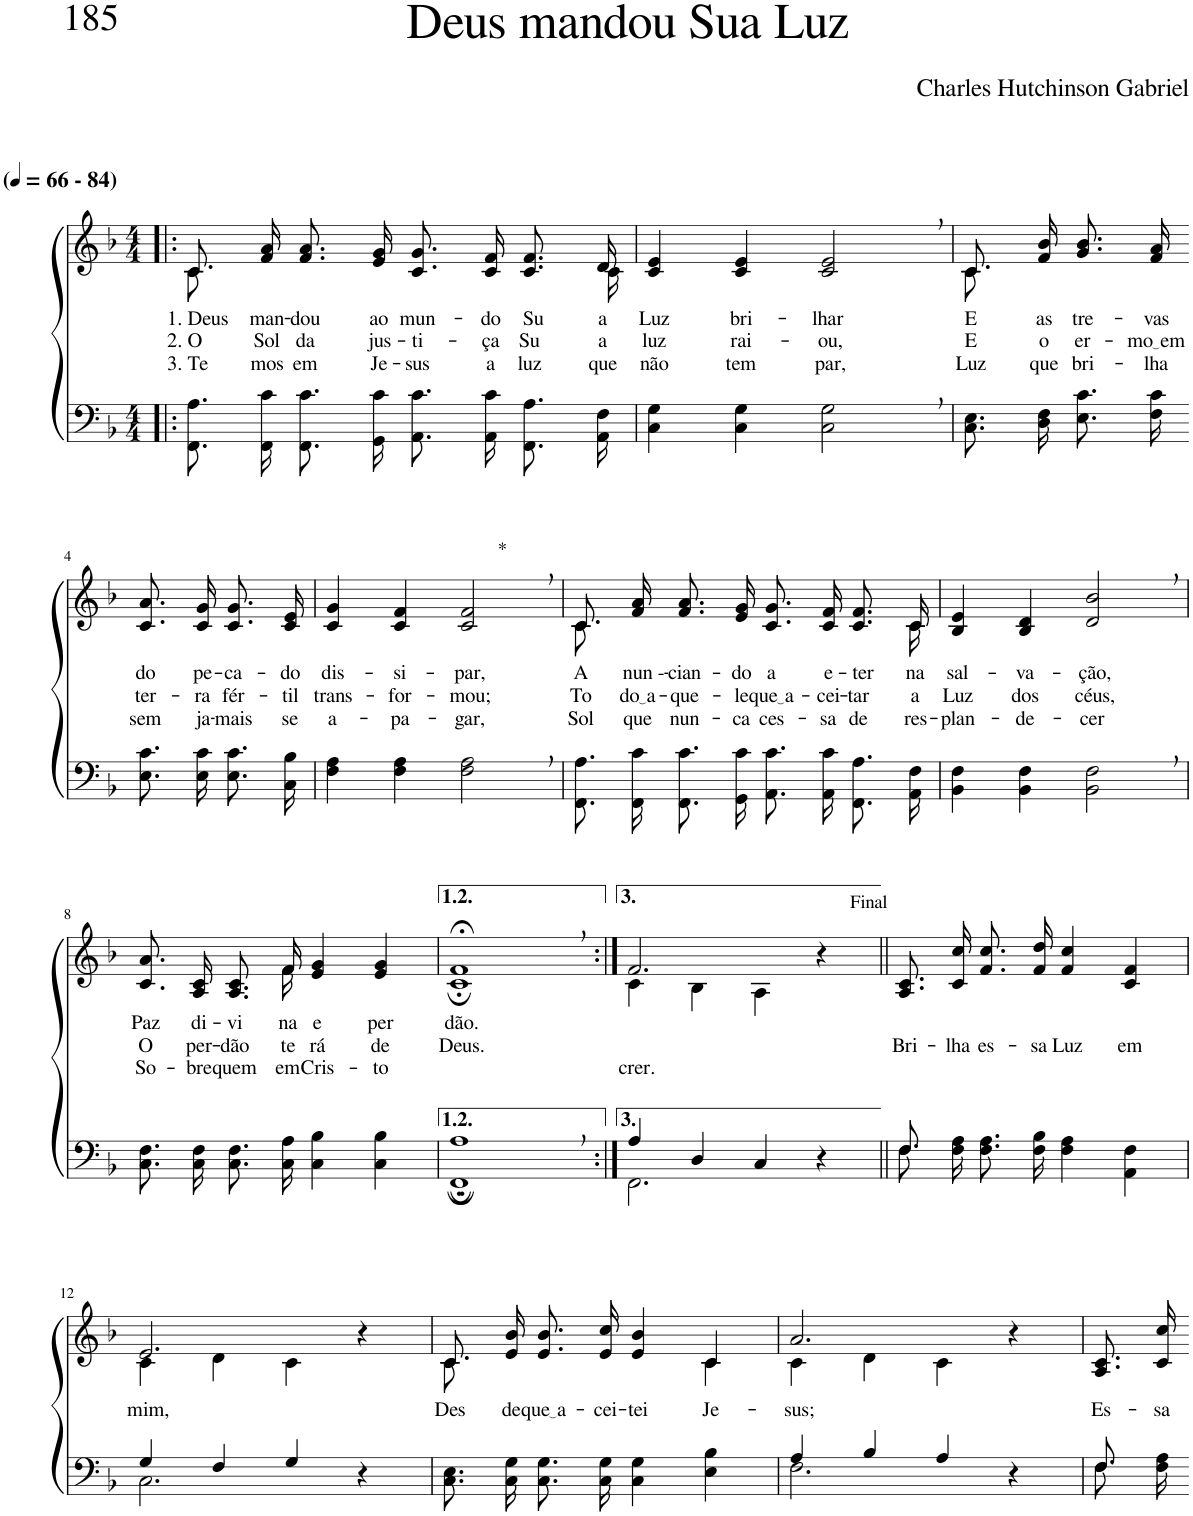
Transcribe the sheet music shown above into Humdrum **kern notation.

**kern	**kern	**text	**text	**text
*part2	*part1	*part1	*part1	*part1
*staff2	*staff1	*staff1	*staff1	*staff1
*I"Parte III e IV	*I"Parte I e II	*	*	*
*clefF4	*clefG2	*	*	*
*Trd-1c-2	*Trd-1c-2	*	*	*
*k[b-]	*k[b-]	*	*	*
*M4/4	*M4/4	*	*	*
*MM66	*MM66	*	*	*
=1!|:	=1!|:	=1!|:	=1!|:	=1!|:
*	*^	*	*	*
!	!LO:TX:a:B:t=(	!	!	!	!
!	!LO:TX:a:B:t=- 84)	!	!	!	!
!	!	!	!LO:LY:b	!LO:LY:b	!LO:LY:b
8.FF\ 8.A\L	8.c/L	8.c\L	1. Deus	2. O	3. Te-
!	!	!	!LO:LY:b	!LO:LY:b	!LO:LY:b
16FF\ 16c\Jk	16f/ 16a/Jk	2.ryy	man-	Sol	-mos
!	!	!	!LO:LY:b	!LO:LY:b	!LO:LY:b
8.FF\ 8.c\L	8.f/ 8.a/L	.	-dou	da	em
!	!	!	!LO:LY:b	!LO:LY:b	!LO:LY:b
16GG\ 16c\Jk	16e/ 16g/Jk	.	ao	jus-	Je-
!	!	!	!LO:LY:b	!LO:LY:b	!LO:LY:b
8.AA\ 8.c\L	8.c/ 8.g/L	.	mun-	-ti-	-sus
!	!	!	!LO:LY:b	!LO:LY:b	!LO:LY:b
16AA\ 16c\Jk	16c/ 16f/Jk	.	-do	-ça	a
!	!	!	!LO:LY:b	!LO:LY:b	!LO:LY:b
8.FF/ 8.A/L	8.c/ 8.f/L	.	Su-	Su	luz
!	!	!	!LO:LY:b	!LO:LY:b	!LO:LY:b
16AA/ 16F/Jk	16d/Jk	16c\Jk	-a	a	que
=2	=2	=2	=2	=2	=2
!	!	!	!LO:LY:b	!LO:LY:b	!LO:LY:b
*	*v	*v	*	*	*
4C\ 4G\	4c/ 4e/	Luz	luz	não
!	!	!LO:LY:b	!LO:LY:b	!LO:LY:b
4C\ 4G\	4c/ 4e/	bri-	rai-	tem
!	!	!LO:LY:b	!LO:LY:b	!LO:LY:b
2C\, 2G\,	2c/, 2e/,	-lhar	-ou,	par,
=3	=3	=3	=3	=3
*	*^	*	*	*
!	!	!	!LO:LY:b	!LO:LY:b	!LO:LY:b
8.C\ 8.E\L	8.c/L	8.c\	E	E	Luz
!	!	!	!LO:LY:b	!LO:LY:b	!LO:LY:b
16D\ 16F\Jk	16f/ 16b-/Jk	4ryy	as	o	que
!	!	!	!LO:LY:b	!LO:LY:b	!LO:LY:b
8.E\ 8.c\L	8.g/ 8.b-/L	.	tre-	er-	bri-
!	!	!	!LO:LY:b	!LO:LY:b	!LO:LY:b
16F\ 16c\Jk	16f/ 16a/Jk	16ryy	-vas	mo em	-lha
!!LO:LB:g=z
=4-	=4-	=4-	=4-	=4-	=4-
!	!	!	!LO:LY:b	!LO:LY:b	!LO:LY:b
*	*v	*v	*	*	*
8.E\ 8.c\L	8.c/ 8.a/L	do	ter-	sem
!	!	!LO:LY:b	!LO:LY:b	!LO:LY:b
16E\ 16c\Jk	16c/ 16g/Jk	pe-	-ra	ja-
!	!	!LO:LY:b	!LO:LY:b	!LO:LY:b
8.E\ 8.c\L	8.c/ 8.g/L	-ca-	fér-	-mais
!	!	!LO:LY:b	!LO:LY:b	!LO:LY:b
16C\ 16B-\Jk	16c/ 16e/Jk	-do	-til	se
=5	=5	=5	=5	=5
!	!	!LO:LY:b	!LO:LY:b	!LO:LY:b
4F\ 4A\	4c/ 4g/	dis-	trans-	a-
!	!	!LO:LY:b	!LO:LY:b	!LO:LY:b
4F\ 4A\	4c/ 4f/	-si-	-for-	-pa-
!	!LO:TX:a:t=*	!	!	!
!	!	!LO:LY:b	!LO:LY:b	!LO:LY:b
2F\, 2A\,	2c/, 2f/,	-par,	-mou;	-gar,
=6	=6	=6	=6	=6
*	*^	*	*	*
!	!	!	!LO:LY:b	!LO:LY:b	!LO:LY:b
8.FF\ 8.A\L	8.c/L	8.c\L	A-	To-	Sol
!	!	!	!LO:LY:b	!LO:LY:b	!LO:LY:b
16FF\ 16c\Jk	16f/ 16a/Jk	2.ryy	-nun --	do a	que
!	!	!	!LO:LY:b	!LO:LY:b	!LO:LY:b
8.FF\ 8.c\L	8.f/ 8.a/L	.	-cian-	-que-	nun-
!	!	!	!LO:LY:b	!LO:LY:b	!LO:LY:b
16GG\ 16c\Jk	16e/ 16g/Jk	.	-do	-le	-ca
!	!	!	!LO:LY:b	!LO:LY:b	!LO:LY:b
8.AA\ 8.c\L	8.c/ 8.g/L	.	a	que a	ces-
!	!	!	!LO:LY:b	!LO:LY:b	!LO:LY:b
16AA\ 16c\Jk	16c/ 16f/Jk	.	e-	-cei-	-sa
!	!	!	!LO:LY:b	!LO:LY:b	!LO:LY:b
8.FF/ 8.A/L	8.c/ 8.f/L	.	-ter-	-tar	de
!	!	!	!LO:LY:b	!LO:LY:b	!LO:LY:b
16AA/ 16F/Jk	16c/Jk	16c\Jk	-na	a	res-
=7	=7	=7	=7	=7	=7
!	!	!	!LO:LY:b	!LO:LY:b	!LO:LY:b
*	*v	*v	*	*	*
4BB-\ 4F\	4B-/ 4e/	sal-	Luz	-plan-
!	!	!LO:LY:b	!LO:LY:b	!LO:LY:b
4BB-\ 4F\	4B-/ 4d/	-va-	dos	-de-
!	!	!LO:LY:b	!LO:LY:b	!LO:LY:b
2BB-\, 2F\,	2d/, 2b-/,	-ção,	céus,	-cer
!!LO:LB:g=z
=8	=8	=8	=8	=8
*	*^	*	*	*
!	!	!	!LO:LY:b	!LO:LY:b	!LO:LY:b
8.C\ 8.F\L	4..ryy	8.c/ 8.a/L	Paz	O	So-
!	!	!	!LO:LY:b	!LO:LY:b	!LO:LY:b
16C\ 16F\Jk	.	16A/ 16c/Jk	di-	per-	-bre
!	!	!	!LO:LY:b	!LO:LY:b	!LO:LY:b
8.C\ 8.F\L	.	8.A/ 8.c/L	-vi-	-dão	quem
!	!	!	!LO:LY:b	!LO:LY:b	!
!	!	!	!	!	!LO:LY:b
16C\ 16A\Jk	16f\	16f/Jk	.	.	em
!	!	!	!LO:LY:b	!LO:LY:b	!LO:LY:b
4C\ 4B-\	2ryy	4e/ 4g/	e	-rá	Cris-
!	!	!	!LO:LY:b	!LO:LY:b	!LO:LY:b
4C\ 4B-\	.	4e/ 4g/	per-	de	-to
=9	=9	=9	=9	=9	=9
*^	*	*	*	*	*
!	!	!	!	!LO:LY:b	!LO:LY:b	!
1A;,	1FF;	1f;<,	1c;	-dão.	Deus.	.
=10:|!	=10:|!	=10:|!	=10:|!	=10:|!	=10:|!	=10:|!
!	!	!	!	!	!	!LO:LY:b
4A/	2.FF\	2.f/	4c\	.	.	crer.
4D/	.	.	4B-\	.	.	.
4C/	.	.	4A\	.	.	.
!	!	!LO:TX:a:t=Final	!	!	!	!
4r	4ryy	4r	4ryy	.	.	.
=11||	=11||	=11||	=11||	=11||	=11||	=11||
!	!	!	!	!	!LO:LY:b	!
*	*	*v	*v	*	*	*
8.F\L	8.F/	8.A/ 8.c/L	.	Bri-	.
!	!	!	!	!LO:LY:b	!
16F\ 16A\Jk	2ryy	16c/ 16cc/Jk	.	-lha	.
!	!	!	!	!LO:LY:b	!
8.F\ 8.A\L	.	8.f/ 8.cc/L	.	es-	.
!	!	!	!	!LO:LY:b	!
16F\ 16B-\Jk	.	16f/ 16dd/Jk	.	-sa	.
!	!	!	!	!LO:LY:b	!
4F\ 4A\	.	4f/ 4cc/	.	Luz	.
.	4ryy	.	.	.	.
!	!	!	!	!LO:LY:b	!
4AA\ 4F\	.	4c/ 4f/	.	em	.
.	16ryy	.	.	.	.
!!LO:LB:g=z
=12	=12	=12	=12	=12	=12
*	*	*^	*	*	*
!	!	!	!	!LO:LY:b	!	!
4G/	2.C\	2.e/	4c\	mim,	.	.
4F/	.	.	4d\	.	.	.
4G/	.	.	4c\	.	.	.
4r	4ryy	4r	4ryy	.	.	.
=13	=13	=13	=13	=13	=13	=13
!	!	!	!	!LO:LY:b	!	!
*v	*v	*	*	*	*	*
8.C\ 8.E\L	8.c/L	8.c\	Des-	.	.
!	!	!	!LO:LY:b	!	!
16C\ 16G\Jk	16e/ 16b-/Jk	16ryy	-de	.	.
!	!	!	!LO:LY:b	!	!
*	*v	*v	*	*	*
8.C\ 8.G\L	8.e/ 8.b-/L	que a	.	.
!	!	!LO:LY:b	!	!
16C\ 16G\Jk	16e/ 16cc/Jk	-cei-	.	.
!	!	!LO:LY:b	!	!
4C\ 4G\	4e/ 4b-/	-tei	.	.
*	*^	*	*	*
!	!	!	!LO:LY:b	!	!
4E\ 4B-\	4c/	4c\	Je-	.	.
=14	=14	=14	=14	=14	=14
*^	*	*	*	*	*
!	!	!	!	!LO:LY:b	!	!
4A/	2.F\	2.a/	4c\	-sus;	.	.
4B-/	.	.	4d\	.	.	.
4A/	.	.	4c\	.	.	.
4r	4ryy	4r	4ryy	.	.	.
=15	=15	=15	=15	=15	=15	=15
!	!	!	!	!LO:LY:b	!	!
*	*	*v	*v	*	*	*
8.F\L	8.F/	8.A/ 8.c/L	Es-	.	.
!	!	!	!LO:LY:b	!	!
16F\ 16A\Jk	16ryy	16c/ 16cc/Jk	-sa	.	.
*v	*v	*	*	*	*
=-	=-	=-	=-	=-
*-	*-	*-	*-	*-
